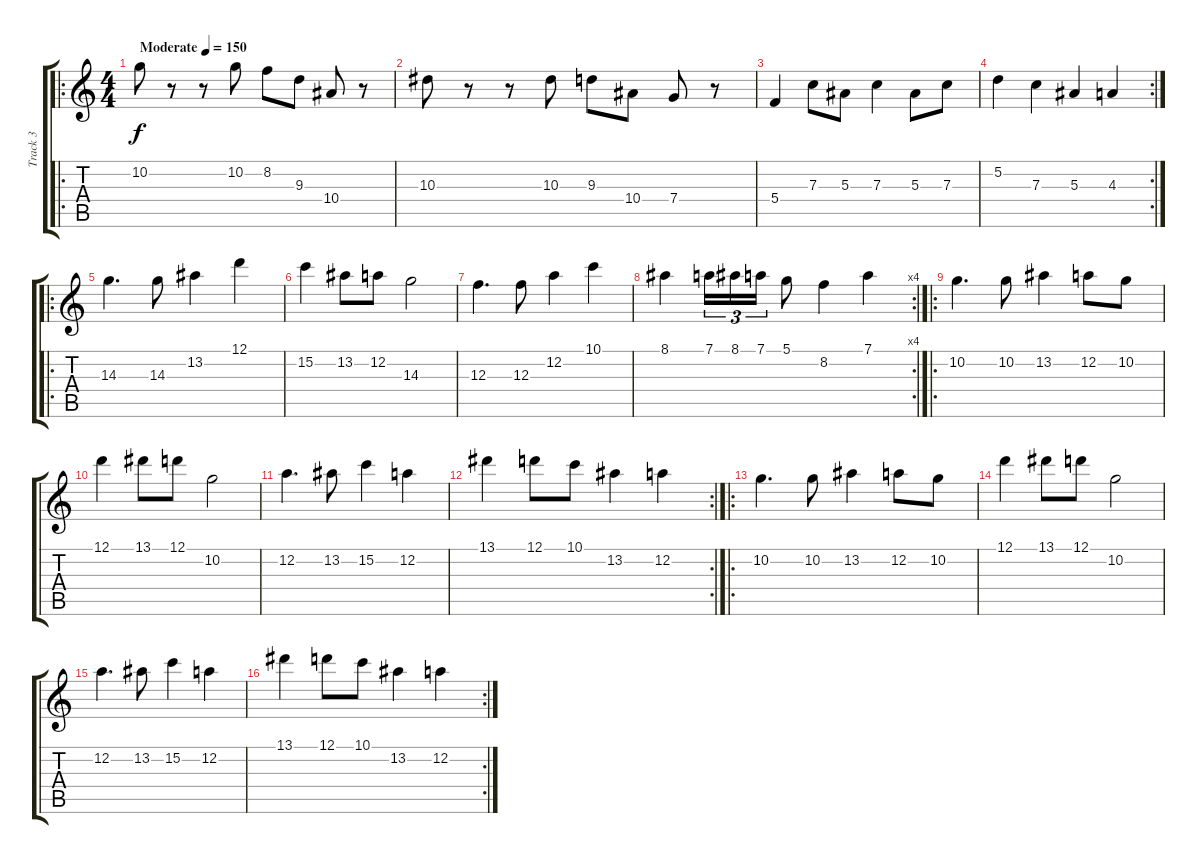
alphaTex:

\track ("Track 3" "Track 3") {instrument distortionguitar}
\staff {score tabs}
\tuning (D4 A3 F3 C3 G2 D2) {hide}
\ro
\ts (4 4)
\tempo (150 "Moderate")
\clef g2
\ks c
10.2.8{dy f instrument distortionguitar} r.8 r.8 10.2.8 8.2.8 9.3.8 10.4.8 r.8 |
10.3.8 r.8 r.8 10.3.8 9.3.8 10.4.8 7.4.8 r.8 |
5.4.4 7.3.8 5.3.8 7.3.4 5.3.8 7.3.8 |
\rc 2
5.2.4 7.3.4 5.3.4 4.3.4 |
\ro
14.3.4{d} 14.3.8 13.2.4 12.1.4 |
15.2.4 13.2.8 12.2.8 14.3.2 |
12.3.4{d} 12.3.8 12.2.4 10.1.4 |
\rc 4
8.1.4 7.1.16{tu (3 2)} 8.1.16{tu (3 2)} 7.1.16{tu (3 2)} 5.1.8 8.2.4 7.1.4 |
\ro
10.2.4{d} 10.2.8 13.2.4 12.2.8 10.2.8 |
12.1.4 13.1.8 12.1.8 10.2.2 |
12.2.4{d} 13.2.8 15.2.4 12.2.4 |
\rc 2
13.1.4 12.1.8 10.1.8 13.2.4 12.2.4 |
\ro
10.2.4{d} 10.2.8 13.2.4 12.2.8 10.2.8 |
12.1.4 13.1.8 12.1.8 10.2.2 |
12.2.4{d} 13.2.8 15.2.4 12.2.4 |
\rc 2
13.1.4 12.1.8 10.1.8 13.2.4 12.2.4
